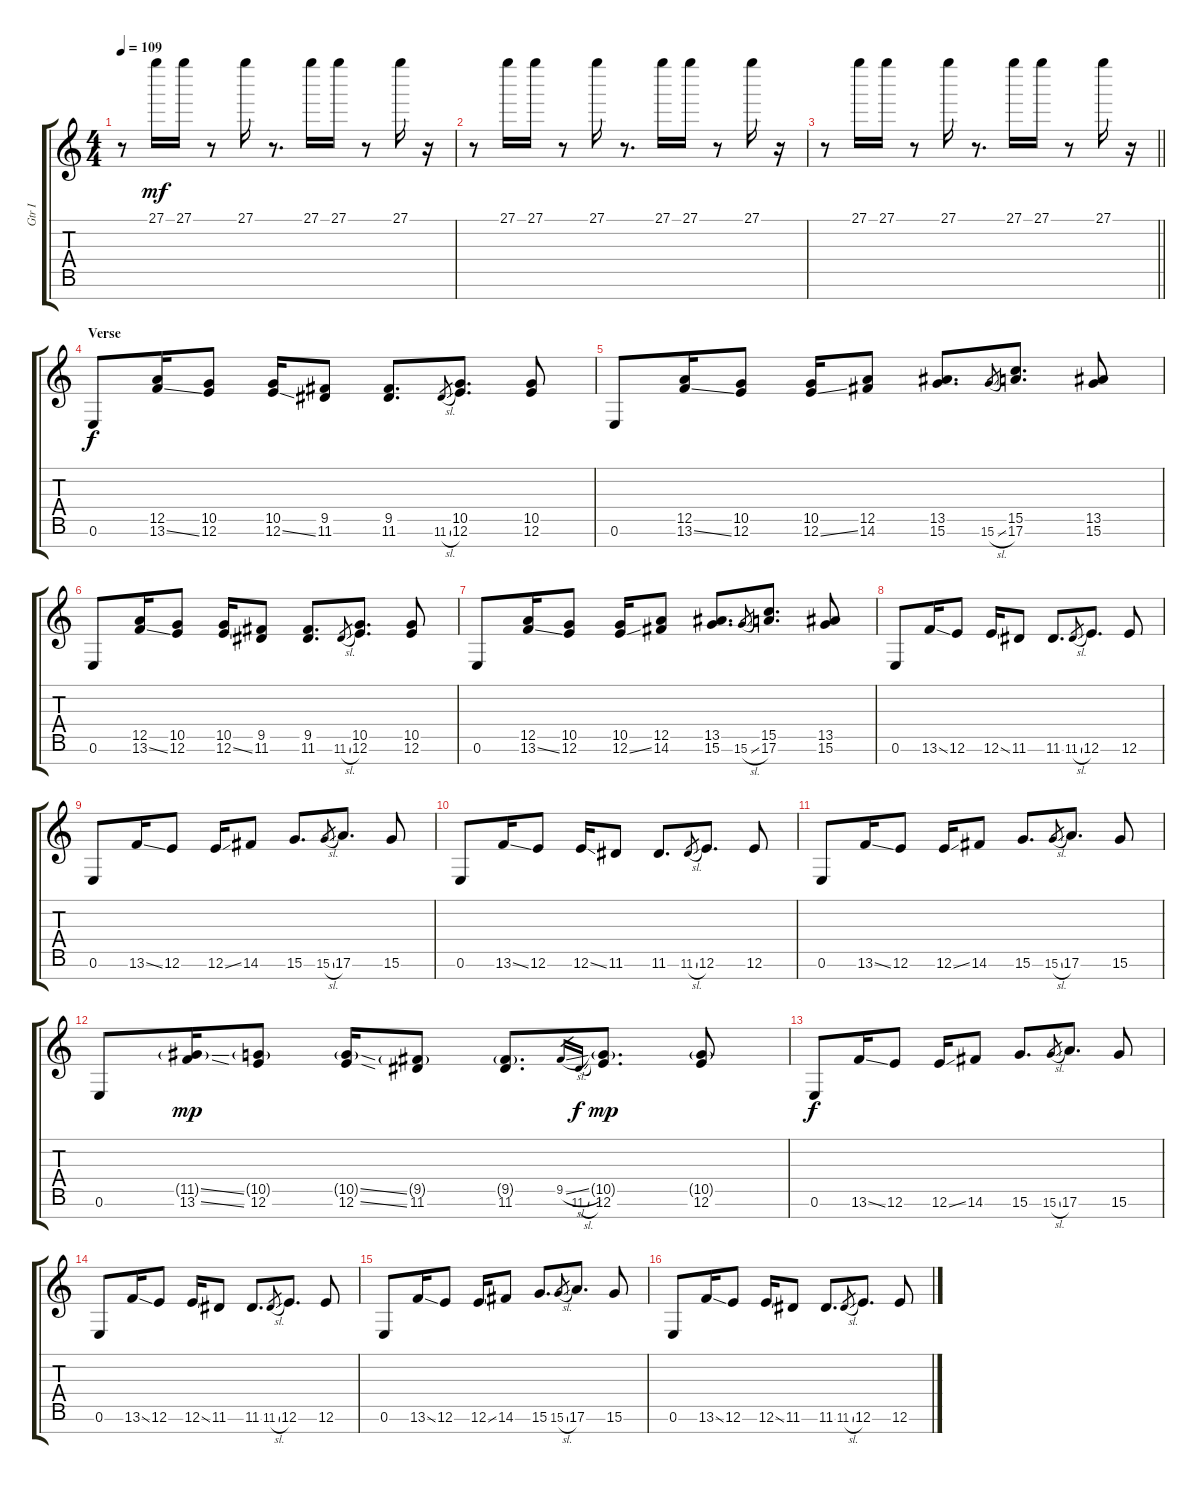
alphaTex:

\track ("Gtr I" "Gtr I") {instrument electricguitarjazz}
\staff {score tabs}
\tuning (E4 B3 G3 D3 A2 E2 B1) {hide}
\ts (4 4)
\tempo 109
\clef g2
\ks c
r.8{dy fff volume 10} 27.1.16{dy mf} 27.1.16 r.8 27.1.16 r.8{d} 27.1.16 27.1.16 r.8 27.1.16 r.16 |
r.8 27.1.16 27.1.16 r.8 27.1.16 r.8{d} 27.1.16 27.1.16 r.8 27.1.16 r.16 |
\barLineRight lightlight
r.8{volume 0} 27.1.16 27.1.16 r.8 27.1.16 r.8{d} 27.1.16 27.1.16 r.8 27.1.16 r.16 |
\section ("" "Verse")
0.6.8{dy f volume 12 balance 8 instrument electricguitarjazz} (12.5 13.6{ss}).16 (10.5 12.6).8 (10.5 12.6{ss}).16 (9.5 11.6).8 (9.5 11.6).8{d} 11.6{sl}.8{gr} (10.5 12.6).8{d} (10.5 12.6).8 |
0.6.8 (12.5 13.6{ss}).16 (10.5 12.6).8 (10.5 12.6{ss}).16 (12.5 14.6).8 (13.5 15.6).8{d} 15.6{sl}.8{gr} (15.5 17.6).8{d} (13.5 15.6).8 |
0.6.8 (12.5 13.6{ss}).16 (10.5 12.6).8 (10.5 12.6{ss}).16 (9.5 11.6).8 (9.5 11.6).8{d} 11.6{sl}.8{gr} (10.5 12.6).8{d} (10.5 12.6).8 |
0.6.8 (12.5 13.6{ss}).16 (10.5 12.6).8 (10.5 12.6{ss}).16 (12.5 14.6).8 (13.5 15.6).8{d} 15.6{sl}.8{gr} (15.5 17.6).8{d} (13.5 15.6).8 |
0.6.8 13.6{ss}.16 12.6.8 12.6{ss}.16 11.6.8 11.6.8{d} 11.6{sl}.8{gr} 12.6.8{d} 12.6.8 |
0.6.8 13.6{ss}.16 12.6.8 12.6{ss}.16 14.6.8 15.6.8{d} 15.6{sl}.8{gr} 17.6.8{d} 15.6.8 |
0.6.8 13.6{ss}.16 12.6.8 12.6{ss}.16 11.6.8 11.6.8{d} 11.6{sl}.8{gr} 12.6.8{d} 12.6.8 |
0.6.8 13.6{ss}.16 12.6.8 12.6{ss}.16 14.6.8 15.6.8{d} 15.6{sl}.8{gr} 17.6.8{d} 15.6.8 |
0.6.8 (11.5{ss g} 13.6{ss}).16{dy mp} (10.5{g} 12.6).8 (10.5{ss g} 12.6{ss}).16 (9.5{g} 11.6).8 (9.5{g} 11.6).8{d} 9.5{sl}.16{gr} 11.6{sl}.16{gr dy f} (10.5{g} 12.6).8{d dy mp} (10.5{g} 12.6).8 |
0.6.8{dy f} 13.6{ss}.16 12.6.8 12.6{ss}.16 14.6.8 15.6.8{d} 15.6{sl}.8{gr} 17.6.8{d} 15.6.8 |
0.6.8 13.6{ss}.16 12.6.8 12.6{ss}.16 11.6.8 11.6.8{d} 11.6{sl}.8{gr} 12.6.8{d} 12.6.8 |
0.6.8 13.6{ss}.16 12.6.8 12.6{ss}.16 14.6.8 15.6.8{d} 15.6{sl}.8{gr} 17.6.8{d} 15.6.8 |
0.6.8 13.6{ss}.16 12.6.8 12.6{ss}.16 11.6.8 11.6.8{d} 11.6{sl}.8{gr} 12.6.8{d} 12.6.8
